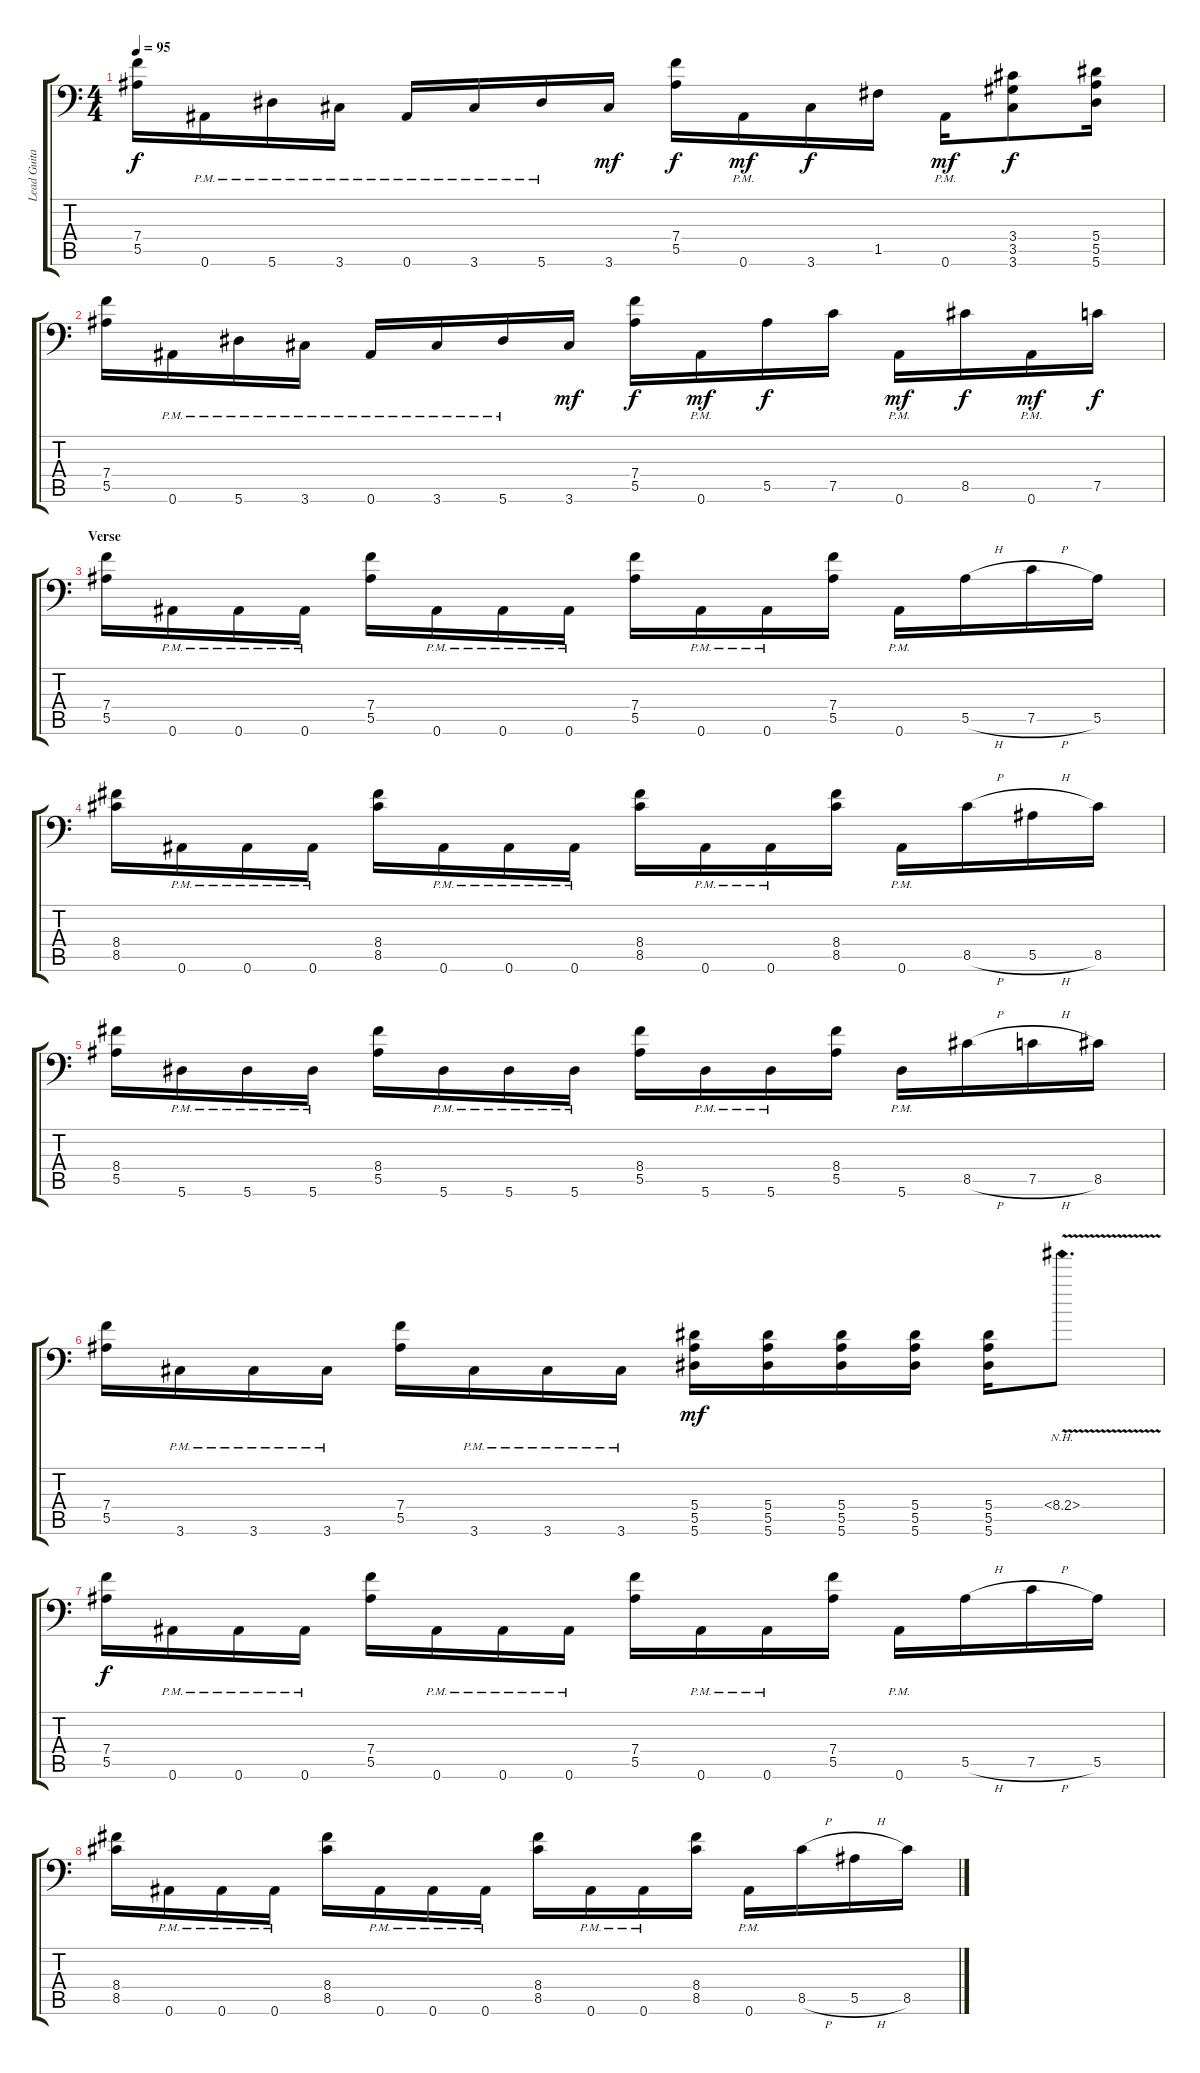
\track ("Lead Guitar" "Lead Guita") {instrument distortionguitar}
\staff {score tabs}
\tuning (C4 G3 Eb3 Bb2 F2 Bb1) {hide}
\ts (4 4)
\tempo 95
\clef f4
\ks c
(7.4 5.5).16{dy f} 0.6{pm}.16 5.6{pm}.16 3.6{pm}.16 0.6{pm}.16 3.6{pm}.16 5.6{pm}.16 3.6.16{dy mf} (7.4 5.5).16{dy f} 0.6{pm}.16{dy mf} 3.6.16{dy f} 1.5.16 0.6{pm}.16{dy mf} (3.4 3.5 3.6).8{dy f} (5.4 5.5 5.6).16 |
(7.4 5.5).16 0.6{pm}.16 5.6{pm}.16 3.6{pm}.16 0.6{pm}.16 3.6{pm}.16 5.6{pm}.16 3.6.16{dy mf} (7.4 5.5).16{dy f} 0.6{pm}.16{dy mf} 5.5.16{dy f} 7.5.16 0.6{pm}.16{dy mf} 8.5.16{dy f} 0.6{pm}.16{dy mf} 7.5.16{dy f} |
\section ("" "Verse")
(7.4 5.5).16 0.6{pm}.16 0.6{pm}.16 0.6{pm}.16 (7.4 5.5).16 0.6{pm}.16 0.6{pm}.16 0.6{pm}.16 (7.4 5.5).16 0.6{pm}.16 0.6{pm}.16 (7.4 5.5).16 0.6{pm}.16 5.5{h}.16 7.5{h}.16 5.5.16 |
(8.4 8.5).16 0.6{pm}.16 0.6{pm}.16 0.6{pm}.16 (8.4 8.5).16 0.6{pm}.16 0.6{pm}.16 0.6{pm}.16 (8.4 8.5).16 0.6{pm}.16 0.6{pm}.16 (8.4 8.5).16 0.6{pm}.16 8.5{h}.16 5.5{h}.16 8.5.16 |
(8.4 5.5).16 5.6{pm}.16 5.6{pm}.16 5.6{pm}.16 (8.4 5.5).16 5.6{pm}.16 5.6{pm}.16 5.6{pm}.16 (8.4 5.5).16 5.6{pm}.16 5.6{pm}.16 (8.4 5.5).16 5.6{pm}.16 8.5{h}.16 7.5{h}.16 8.5.16 |
(7.4 5.5).16 3.6{pm}.16 3.6{pm}.16 3.6{pm}.16 (7.4 5.5).16 3.6{pm}.16 3.6{pm}.16 3.6{pm}.16 (5.4 5.5 5.6).16{dy mf} (5.4 5.5 5.6).16 (5.4 5.5 5.6).16 (5.4 5.5 5.6).16 (5.4 5.5 5.6).16 8.4{nh v}.8{d} |
(7.4 5.5).16{dy f} 0.6{pm}.16 0.6{pm}.16 0.6{pm}.16 (7.4 5.5).16 0.6{pm}.16 0.6{pm}.16 0.6{pm}.16 (7.4 5.5).16 0.6{pm}.16 0.6{pm}.16 (7.4 5.5).16 0.6{pm}.16 5.5{h}.16 7.5{h}.16 5.5.16 |
(8.4 8.5).16 0.6{pm}.16 0.6{pm}.16 0.6{pm}.16 (8.4 8.5).16 0.6{pm}.16 0.6{pm}.16 0.6{pm}.16 (8.4 8.5).16 0.6{pm}.16 0.6{pm}.16 (8.4 8.5).16 0.6{pm}.16 8.5{h}.16 5.5{h}.16 8.5.16
